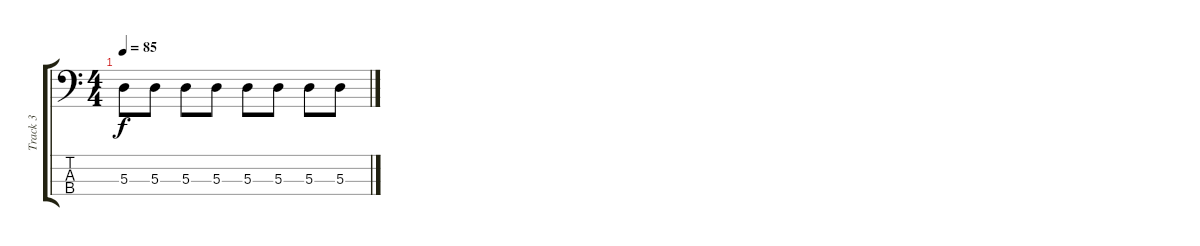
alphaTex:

\track ("Track 3" "Track 3") {instrument electricbasspick}
\staff {score tabs}
\tuning (G2 D2 A1 D1) {hide}
\ts (4 4)
\tempo 85
\clef f4
\ks c
5.3.8{dy f} 5.3.8 5.3.8 5.3.8 5.3.8 5.3.8 5.3.8 5.3.8
